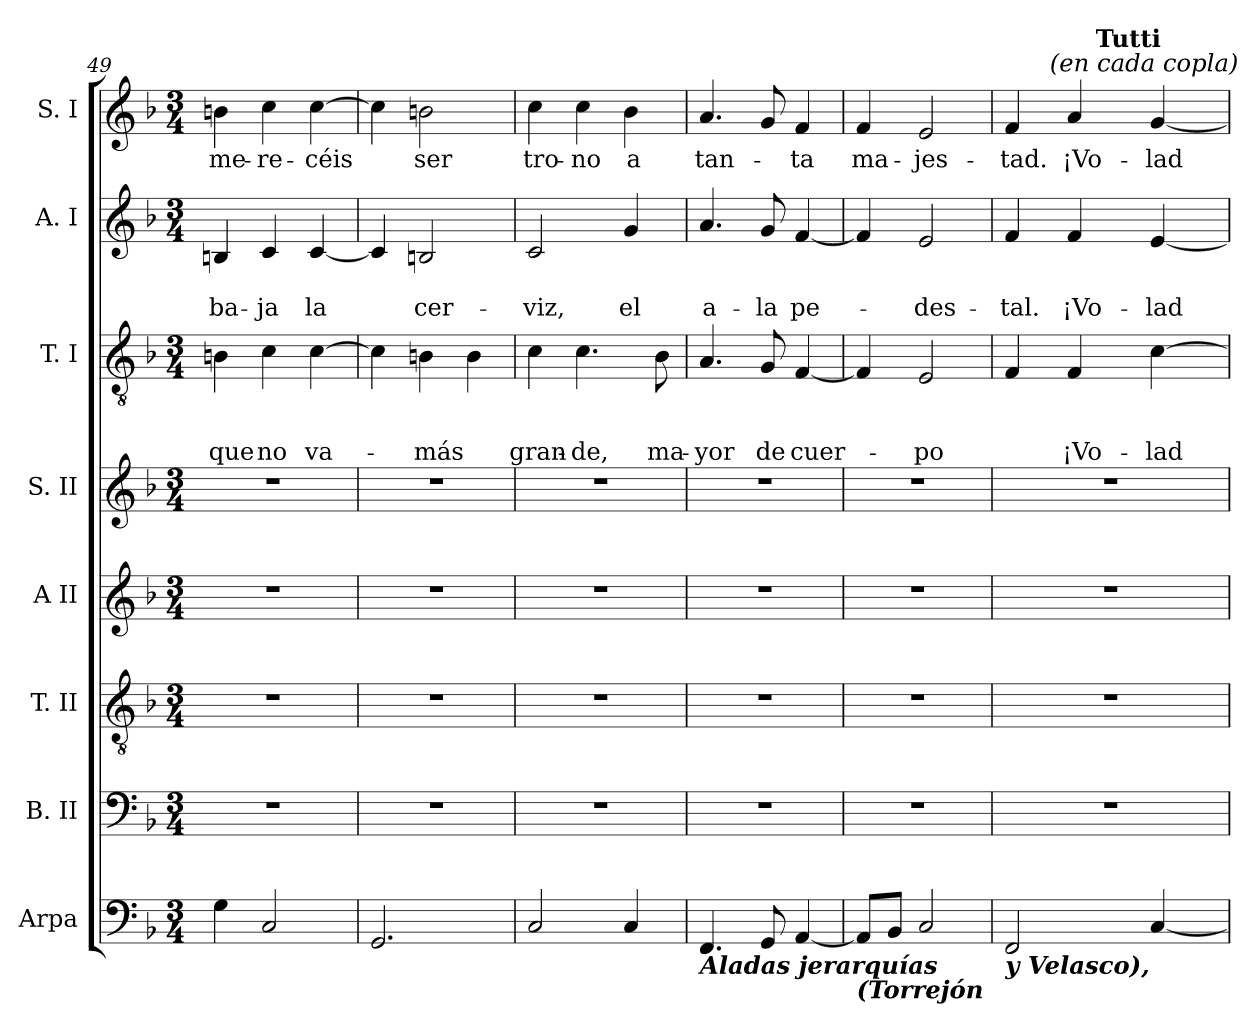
**kern	**kern	**kern	**kern	**kern	**kern	**text	**text	**text	**kern	**text	**text	**kern	**text
*part8	*part7	*part6	*part5	*part4	*part3	*part3	*part3	*part3	*part2	*part2	*part2	*part1	*part1
*staff8	*staff7	*staff6	*staff5	*staff4	*staff3	*staff3	*staff3	*staff3	*staff2	*staff2	*staff2	*staff1	*staff1
*I"Arpa	*I"B. II	*I"T. II	*I"A II	*I"S. II	*I"T. I	*	*	*	*I"A. I	*	*	*I"S. I	*
*I'Arpa	*I'B. II	*I'T. II	*I'A II	*I'S. II	*I'T. I	*	*	*	*I'A. I	*	*	*I'S. I	*
!!LO:PB:g=z
*clefF4	*clefF4	*clefGv2	*clefG2	*clefG2	*clefGv2	*	*	*	*clefG2	*	*	*clefG2	*
*k[b-]	*k[b-]	*k[b-]	*k[b-]	*k[b-]	*k[b-]	*	*	*	*k[b-]	*	*	*k[b-]	*
*F:	*F:	*F:	*F:	*F:	*F:	*	*	*	*F:	*	*	*F:	*
*M3/4	*M3/4	*M3/4	*M3/4	*M3/4	*M3/4	*	*	*	*M3/4	*	*	*M3/4	*
=49	=49	=49	=49	=49	=49	=49	=49	=49	=49	=49	=49	=49	=49
!	!	!	!	!	!	!	!	!LO:LY:b	!	!	!LO:LY:b	!	!LO:LY:b
4G\	2.r	2.r	2.r	2.r	4Bn\	.	.	-que	4Bn/	.	ba-	4bn\	me-
!	!	!	!	!	!	!	!	!LO:LY:b	!	!	!LO:LY:b	!	!LO:LY:b
2C/	.	.	.	.	4c\	.	.	no	4c/	.	-ja	4cc\	-re-
!	!	!	!	!	!	!	!	!LO:LY:b	!	!	!LO:LY:b	!	!LO:LY:b
.	.	.	.	.	[>4c\	.	.	va-	[>4c/	.	la	[>4cc\	-céis
=50	=50	=50	=50	=50	=50	=50	=50	=50	=50	=50	=50	=50	=50
2.GG/	2.r	2.r	2.r	2.r	4c\]	.	.	.	4c/]	.	.	4cc\]	.
!	!	!	!	!	!	!	!	!LO:LY:b	!	!	!LO:LY:b	!	!LO:LY:b
.	.	.	.	.	4Bn\	.	.	-más	2Bn/	.	cer-	2bn\	ser
.	.	.	.	.	4B\	.	.	.	.	.	.	.	.
=51	=51	=51	=51	=51	=51	=51	=51	=51	=51	=51	=51	=51	=51
!	!	!	!	!	!	!	!	!LO:LY:b	!	!	!LO:LY:b	!	!LO:LY:b
2C/	2.r	2.r	2.r	2.r	4c\	.	.	gran-	2c/	.	-viz,	4cc\	tro-
!	!	!	!	!	!	!	!	!LO:LY:b	!	!	!	!	!LO:LY:b
.	.	.	.	.	4.c\	.	.	-de,	.	.	.	4cc\	-no
!	!	!	!	!	!	!	!	!	!	!	!LO:LY:b	!	!LO:LY:b
4C/	.	.	.	.	.	.	.	.	4g/	.	el	4b-\	a
!	!	!	!	!	!	!	!	!LO:LY:b	!	!	!	!	!
.	.	.	.	.	8B-\	.	.	ma-	.	.	.	.	.
=52	=52	=52	=52	=52	=52	=52	=52	=52	=52	=52	=52	=52	=52
!LO:TX:b:Bi:t=Aladas jerarquías	!	!	!	!	!	!	!	!	!	!	!	!	!
!	!	!	!	!	!	!	!	!LO:LY:b	!	!	!LO:LY:b	!	!LO:LY:b
4.FF/	2.r	2.r	2.r	2.r	4.A/	.	.	-yor	4.a/	.	a-	4.a/	tan-
!	!	!	!	!	!	!	!	!LO:LY:b	!	!	!LO:LY:b	!	!
8GG/	.	.	.	.	8G/	.	.	de	8g/	.	-la	8g/	.
!	!	!	!	!	!	!	!	!LO:LY:b	!	!	!LO:LY:b	!	!LO:LY:b
[>4AA/	.	.	.	.	[>4F/	.	.	cuer-	[>4f/	.	pe-	4f/	-ta
=53	=53	=53	=53	=53	=53	=53	=53	=53	=53	=53	=53	=53	=53
!LO:TX:b:Bi:t=(Torrejón	!	!	!	!	!	!	!	!	!	!	!	!	!
!	!	!	!	!	!	!	!	!	!	!	!	!	!LO:LY:b
8AA/L]	2.r	2.r	2.r	2.r	4F/]	.	.	.	4f/]	.	.	4f/	ma-
8BB-/J	.	.	.	.	.	.	.	.	.	.	.	.	.
!	!	!	!	!	!	!	!	!LO:LY:b	!	!	!LO:LY:b	!	!LO:LY:b
2C/	.	.	.	.	2E/	.	.	-po	2e/	.	-des-	2e/	-jes-
=54	=54	=54	=54	=54	=54	=54	=54	=54	=54	=54	=54	=54	=54
!LO:TX:b:Bi:t=y Velasco),	!	!	!	!	!	!	!	!	!	!	!	!	!
!	!	!	!	!	!	!	!	!	!	!	!LO:LY:b	!	!LO:LY:b
*	*	*	*	*	*	*	*	*	*	*	*	*^	*
*	*	*	*	*	*	*	*	*	*	*	*	*	*^	*
2FF/	2.r	2.r	2.r	2.r	4F/	.	.	.	4f/	.	-tal.	4f/	8..ryy	4ryy	-tad.
!	!	!	!	!	!	!	!	!	!	!	!	!	!LO:TX:a:i:t=(en cada copla)	!	!
.	.	.	.	.	.	.	.	.	.	.	.	.	2ryy	.	.
!	!	!	!	!	!	!	!	!LO:LY:b	!	!	!LO:LY:b	!	!	!	!LO:LY:b
.	.	.	.	.	4F/	.	.	¡Vo-	4f/	.	¡Vo-	4a/	.	16ryy	¡Vo-
!	!	!	!	!	!	!	!	!	!	!	!	!	!	!LO:TX:a:B:t=Tutti	!
.	.	.	.	.	.	.	.	.	.	.	.	.	.	4..ryy	.
!	!	!	!	!	!	!	!	!LO:LY:b	!	!	!LO:LY:b	!	!	!	!LO:LY:b
[>4C/	.	.	.	.	[>4c\	.	.	-lad	[>4e/	.	-lad	[>4g/	.	.	-lad
.	.	.	.	.	.	.	.	.	.	.	.	.	32ryy	.	.
*	*	*	*	*	*	*	*	*	*	*	*	*v	*v	*v	*
=	=	=	=	=	=	=	=	=	=	=	=	=	=
*-	*-	*-	*-	*-	*-	*-	*-	*-	*-	*-	*-	*-	*-
